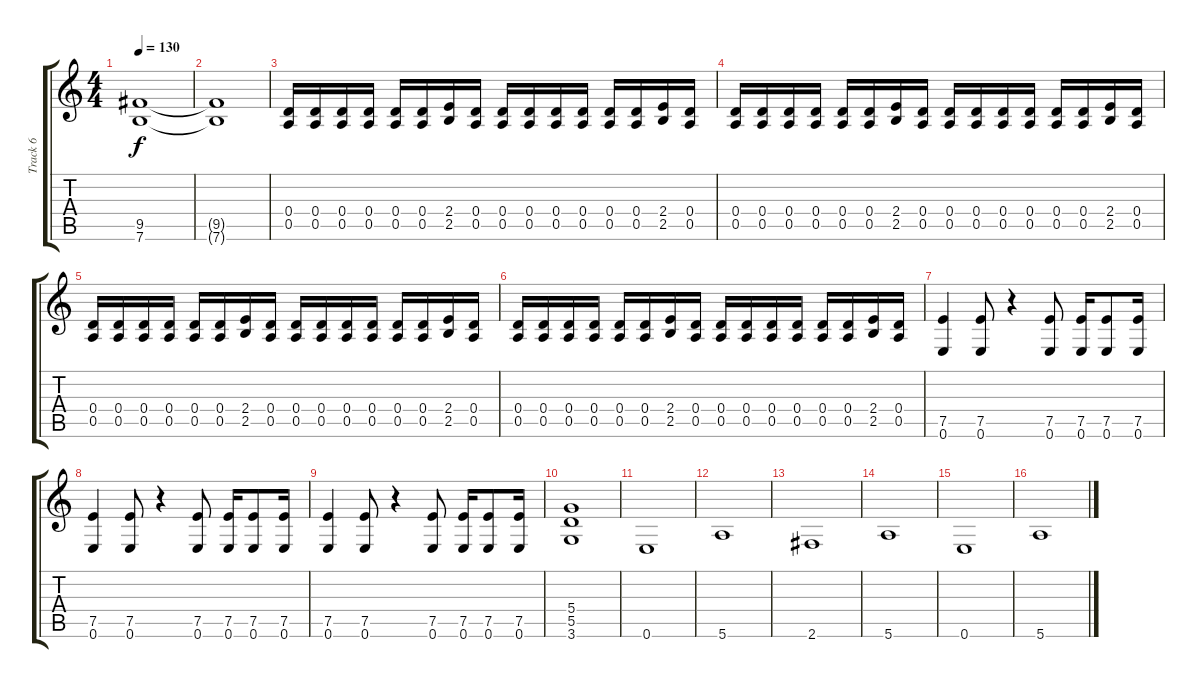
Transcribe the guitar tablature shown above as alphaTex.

\track ("Track 6" "Track 6") {instrument distortionguitar bank 255}
\staff {score tabs}
\tuning (E4 B3 G3 D3 A2 E2) {hide}
\ts (4 4)
\tempo 130
\clef g2
\ks c
(9.5 7.6).1{dy f} |
(9.5{t} 7.6{t}).1 |
(0.4 0.5).16 (0.4 0.5).16 (0.4 0.5).16 (0.4 0.5).16 (0.4 0.5).16 (0.4 0.5).16 (2.4 2.5).16 (0.4 0.5).16 (0.4 0.5).16 (0.4 0.5).16 (0.4 0.5).16 (0.4 0.5).16 (0.4 0.5).16 (0.4 0.5).16 (2.4 2.5).16 (0.4 0.5).16 |
(0.4 0.5).16 (0.4 0.5).16 (0.4 0.5).16 (0.4 0.5).16 (0.4 0.5).16 (0.4 0.5).16 (2.4 2.5).16 (0.4 0.5).16 (0.4 0.5).16 (0.4 0.5).16 (0.4 0.5).16 (0.4 0.5).16 (0.4 0.5).16 (0.4 0.5).16 (2.4 2.5).16 (0.4 0.5).16 |
(0.4 0.5).16 (0.4 0.5).16 (0.4 0.5).16 (0.4 0.5).16 (0.4 0.5).16 (0.4 0.5).16 (2.4 2.5).16 (0.4 0.5).16 (0.4 0.5).16 (0.4 0.5).16 (0.4 0.5).16 (0.4 0.5).16 (0.4 0.5).16 (0.4 0.5).16 (2.4 2.5).16 (0.4 0.5).16 |
(0.4 0.5).16 (0.4 0.5).16 (0.4 0.5).16 (0.4 0.5).16 (0.4 0.5).16 (0.4 0.5).16 (2.4 2.5).16 (0.4 0.5).16 (0.4 0.5).16 (0.4 0.5).16 (0.4 0.5).16 (0.4 0.5).16 (0.4 0.5).16 (0.4 0.5).16 (2.4 2.5).16 (0.4 0.5).16 |
(7.5 0.6).4 (7.5 0.6).8 r.4 (7.5 0.6).8 (7.5 0.6).16 (7.5 0.6).8 (7.5 0.6).16 |
(7.5 0.6).4 (7.5 0.6).8 r.4 (7.5 0.6).8 (7.5 0.6).16 (7.5 0.6).8 (7.5 0.6).16 |
(7.5 0.6).4 (7.5 0.6).8 r.4 (7.5 0.6).8 (7.5 0.6).16 (7.5 0.6).8 (7.5 0.6).16 |
(5.4 5.5 3.6).1 |
0.6.1 |
5.6.1 |
2.6.1 |
5.6.1 |
0.6.1 |
5.6.1
